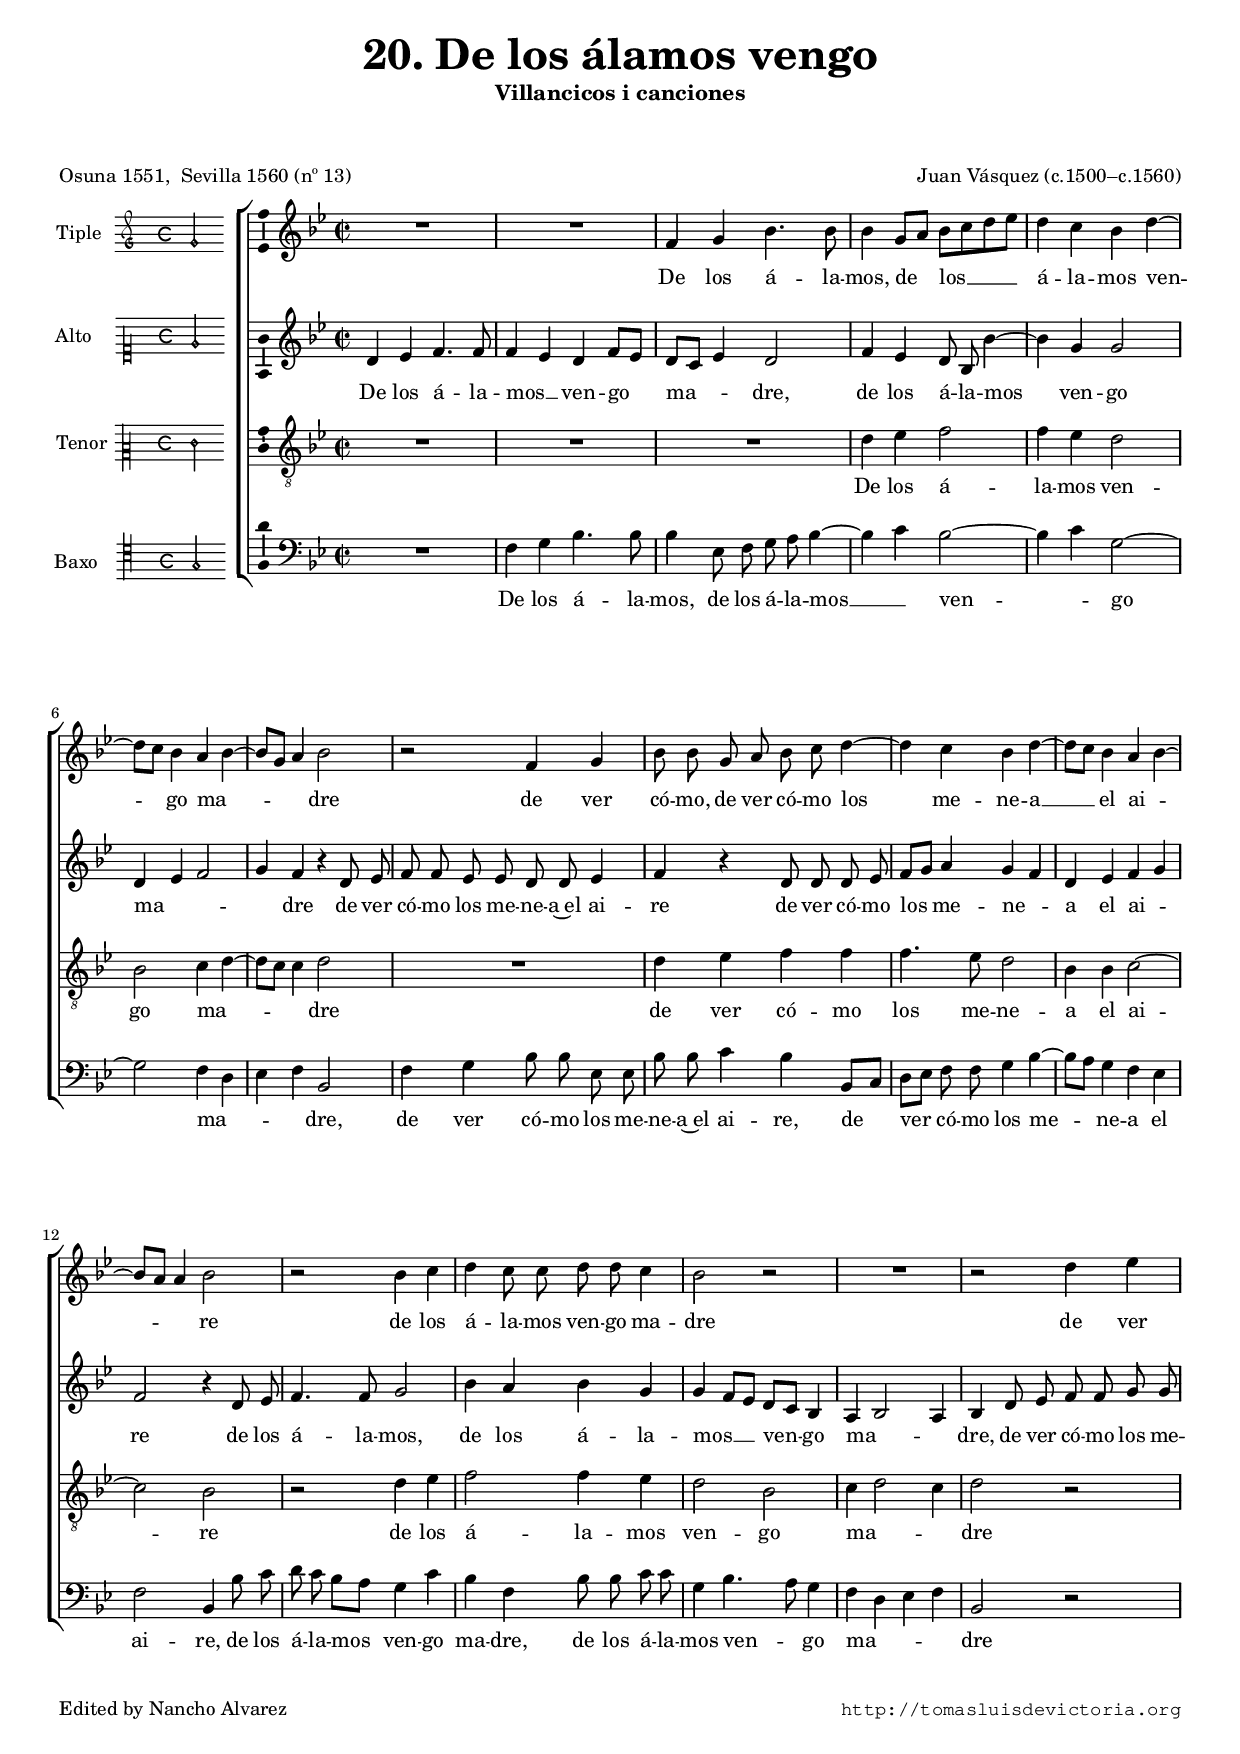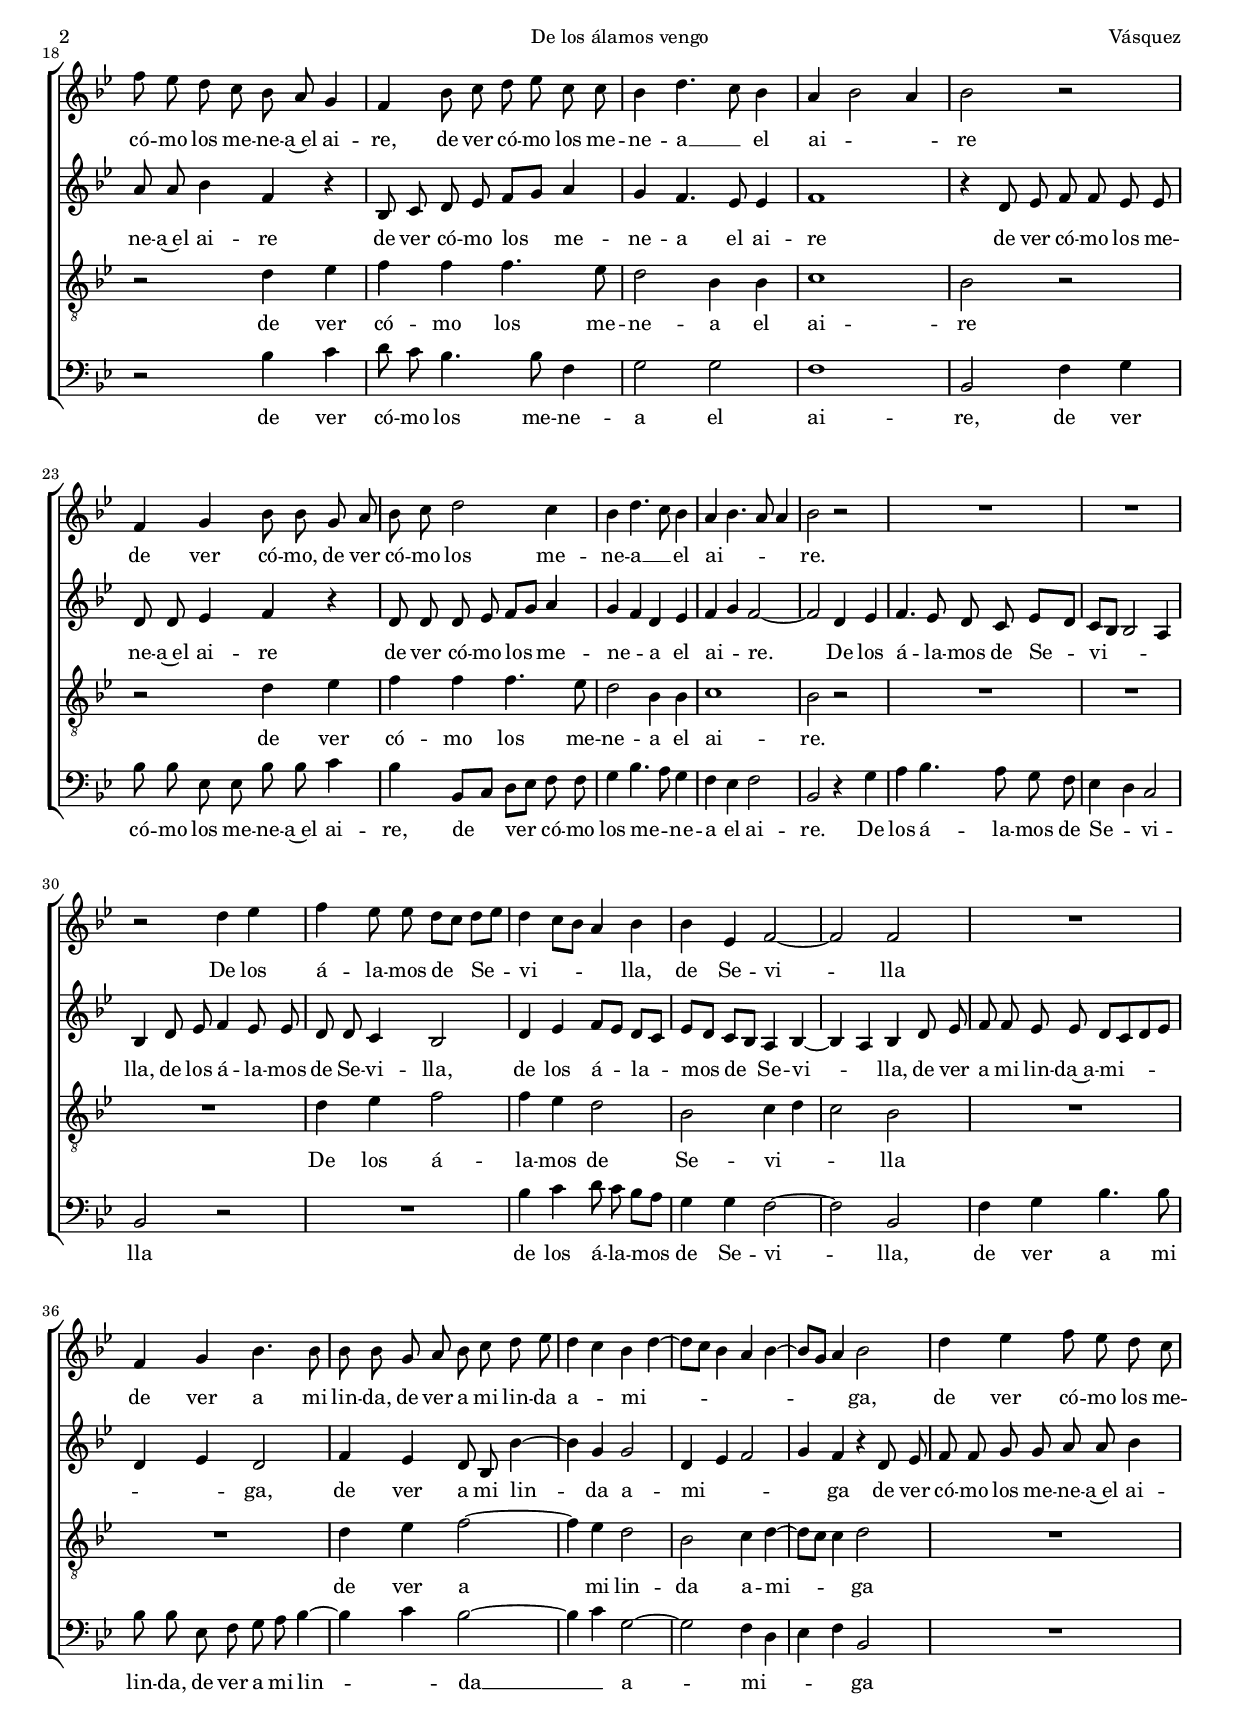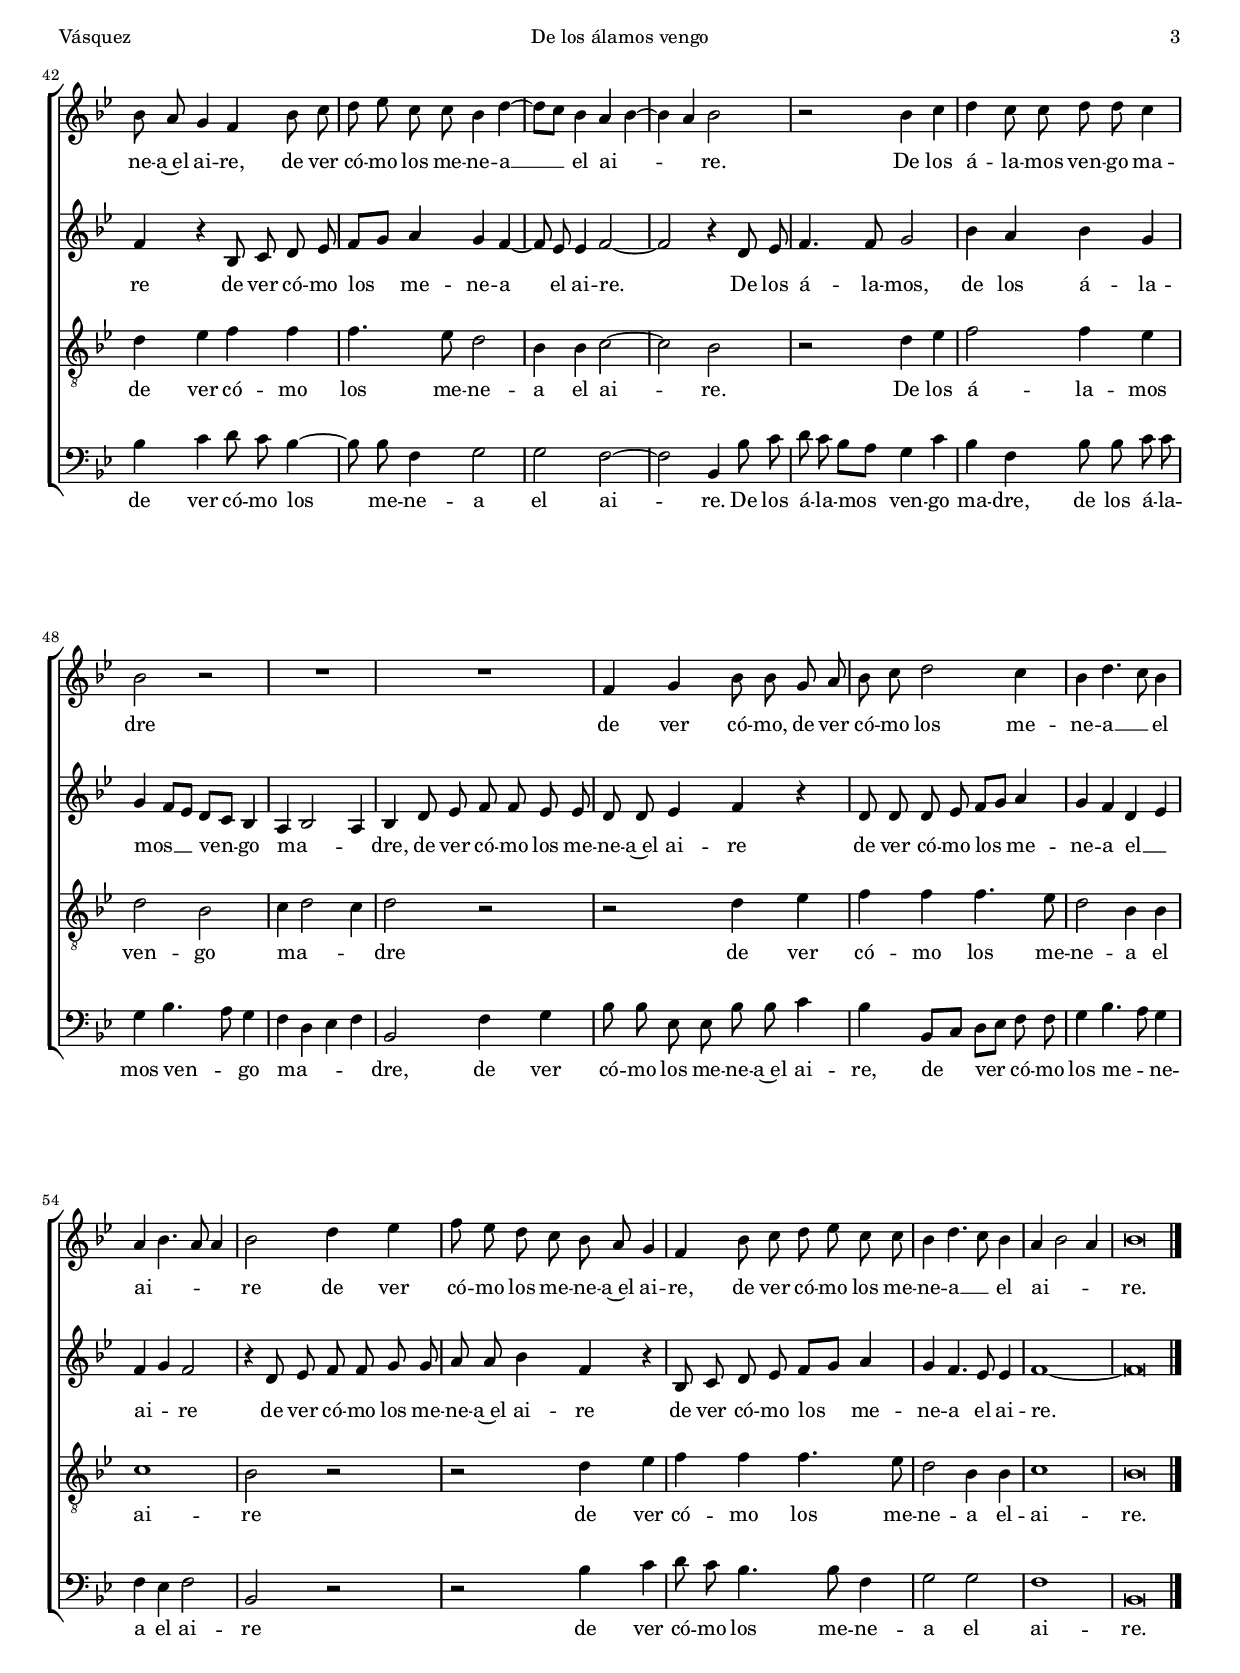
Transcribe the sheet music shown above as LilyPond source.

\version "2.18.0"

#(set-default-paper-size "a4")
#(set-global-staff-size 16.6)
#(ly:set-option 'point-and-click #f)
%mobile -s15.5 -i3.2

italicas=\override LyricText.font-shape = #'italic
rectas=\override LyricText.font-shape = #'upright
ss=\once \set suggestAccidentals = ##t
incipitwidth = 20
mtempo={\tempo 4 = 100}
mtempob={\tempo 4 = 50}


htitle="De los álamos vengo"
hcomposer="Vásquez"

\header {
	title=\markup{\fontsize #3 "20. De los álamos vengo"}
	subtitle="Villancicos i canciones"
	subsubtitle=\markup{\null \vspace #2 }
	composer=\markup{"Juan Vásquez (c.1500–c.1560)"}
        pdfauthor=\composer
	%opus="(-)"
	poet=\markup{"Osuna 1551,  Sevilla 1560 (nº 13)"}
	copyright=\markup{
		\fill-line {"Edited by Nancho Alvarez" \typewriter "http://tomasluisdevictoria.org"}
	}
%	tagline=""
}

global={
	\key g \minor \time 2/2 \skip 1*60 \bar "|."
	% el original creo que está un tono más alto, con notas el doble de largas, en claves altas, y posiblemente para 2 sopranos, alto y tenor
}



cantus=\relative c'{
	R1*2
	f4 g bes4. bes8
	bes4 g8[ a] bes[ c d ees]
	d4 c bes d4 ~
	d8[ c] bes4 a4 bes4 ~
	bes8[ g] a4 bes2
	r2
	f4 g
	bes8 bes g a bes8 c d4 ~
	d c bes d ~
	d8[ c] bes4 a bes ~
	bes8[ a] a4 bes2
	r2 bes4 c
	d4 c8 c d d c4
	bes2 r
	R1
	r2 d4 ees
	f8 ees d c bes a g4
	f bes8 c d ees c c
	bes4 d4. c8 bes4
	a4 bes2 a4
	bes2 r
	f4 g bes8 bes g a
	bes c d2 c4
	bes d4. c8 bes4
	a4 bes4. a8 a4
	bes2 r
	R1*2
	r2 d4 ees
	f ees8 ees d[ c] d[ ees]
	d4 c8[ bes] a4 bes
	bes ees, f2 ~
	f f
	R1
	f4 g bes4. bes8
	bes bes g a bes c d ees
	d4 c bes d ~
	d8[ c] bes4 a bes ~
	bes8[ g] a4 bes2
	d4 ees f8 ees d c
	bes a g4 f bes8 c
	d ees c c bes4 d4 ~
	d8[ c] bes4 a4 bes ~
	bes4 a bes2
	r2 bes4 c
	d4 c8 c d d c4
	bes2 r
	R1*2
	f4 g bes8 bes g a
	bes c d2 c4
	bes4 d4. c8 bes4
	a4 bes4. a8 a4
	bes2 d4 ees
	f8 ees d c bes a g4
	f bes8 c d ees c c
	bes4 d4. c8 bes4
	a4 bes2 a4
	bes\breve*1/2
	
}


altus=\relative c'{
	d4 ees f4. f8
	f4 ees d f8[ ees]
	d[ c] ees4 d2
	f4 ees d8 bes bes'4 ~
	bes4 g g2 
	d4 ees f2 
	g4 f r4 d8 ees
	f f ees ees d d ees4
	f4 r d8 d d ees f[ g] a4 g f
	d ees f g 
	f2 r4 d8 ees
	f4. f8 g2
	bes4 a bes g
	g f8[ ees] d[ c] bes4
	a4 bes2 a4
	bes4 d8 ees f f g g
	a a bes4 f r
	bes,8 c d ees f8[ g] a4
	g4 f4. ees8 ees4 
	f1
	r4 d8 ees f f ees ees
	d d ees4 f r
	d8 d d ees f8[ g] a4
	g4 f d ees4f g f2 ~
	f2 d4 ees4f4. ees8 d c ees[ d]
	c[ bes] bes2 a4
	bes4 d8 ees f4 ees8 ees
	d d c4 bes2
	d4 ees f8[ ees] d[ c] 
	ees[ d] c[ bes]
	a4 bes4 ~
	bes4 a4 bes4 d8 ees
	f f ees ees d[ c d ees]
	d4 ees d2
	f4 ees d8 bes bes'4 ~
	bes4 g g2
	d4 ees f2
	g4 f r4 d8 ees
	f f g g
	a a bes4 f r bes,8 c d ees
	f8[ g] a4 g f ~
	f8 ees8 ees4 f2 ~
	f r4 d8 ees 
	f4. f8 g2
	bes4 a bes g
	g f8[ ees] d[ c] bes4
	a4 bes2 a4
	bes4 d8 ees f f ees ees
	d d ees4 f r
	d8 d d ees f8[ g] a4
	g4 f d ees
	f g f2
	r4 d8 ees f f g g
	a a bes4 f r
	bes,8 c d ees f[ g] a4
	g4 f4. ees8 ees4
	f1 ~
	f\breve*1/2
}

tenor=\relative c'{
	R1*3
	d4 ees
	f2 f4 ees d2
	bes c4 d4 ~
	d8[ c] c4 d2
	R1
	d4 ees f4 f
	f4. ees8 d2
	bes4 bes c2 ~
	c bes 
	r d4 ees
	f2 f4 ees
	d2 bes c4 d2
	c4 d2
	r2 r
	d4 ees f f
	f4. ees8 d2
	bes4 bes
	c1
	bes2 
	r2 r
	d4 ees f f f4. ees8
	d2 
	bes4 bes c1
	bes2
	r2
	R1*3
	d4 ees
	f2 f4 ees
	d2 bes
	c4 d c2
	bes2
	R1*2
	d4 ees4
	f2 ~ f4 ees4
	d2 bes
	c4 d4 ~ d8[ c] c4 d2
	R1
	d4 ees4f4 f f4. ees8
	d2 bes4 bes
	c2 ~ c
	bes2 r d4 ees 
	f2 f4 ees
	d2 bes
	c4 d2 c4
	d2 r
	r d4 ees
	f f f4. ees8
	d2 bes4 bes
	c1
	bes2 r
	r d4 ees
	f f f4. ees8
	d2 bes4 bes
	c1
	bes\breve*1/2
}

bassus=\relative c{
	R1
	f4 g bes4. bes8
	bes4 ees,8 f g a bes4 ~
	bes4 c bes2 ~
	bes4 c g2 ~
	g f4 d
	ees f bes,2
	f'4 g bes8 bes ees, ees
	bes' bes c4 bes4 bes,8[ c]
	d[ ees] f f g4 bes4 ~
	bes8[ a] g4 f ees
	f2 bes,4 bes'8 c
	d c bes[ a] g4 c
	bes4 f bes8 bes c c
	g4 bes4. a8 g4
	f d ees f
	bes,2 r
	r bes'4 c
	d8 c bes4. bes8 f4
	g2 g
	f1
	bes,2 f'4 g
	bes8 bes ees, ees bes' bes c4
	bes bes,8[ c] d[ ees] f f
	g4 bes4. a8 g4
	f ees f2
	bes,2 r4 g'
	a bes4. a8 g f 
	ees4 d c2
	bes r
	R1
	bes'4 c d8 c bes[ a]
	g4 g f2 ~
	f bes,2 
	f'4 g bes4. bes8
	bes bes ees, f g a bes4 ~
	bes c bes2 ~
	bes4 c g2 ~
	g f4 d ees f bes,2 
	R1
	bes'4 c d8 c bes4 ~
	bes8 bes f4 g2
	g f2 ~
	f bes,4 bes'8 c
	d c bes[ a] g4 c
	bes4 f bes8 bes c c
	g4 bes4. a8 g4
	f d ees f
	bes,2 f'4 g
	bes8 bes ees, ees bes' bes c4
	bes4 bes,8[ c] d[ ees] f f
	g4 bes4. a8 g4
	f ees f2
	bes,2 r
	r bes'4 c
	d8 c bes4. bes8 f4
	g2 g
	f1
	bes,\breve*1/2
}

textocantus=\lyricmode{
De los á -- la -- mos,
de los __ á -- la -- mos ven -- go ma -- _ _ dre % vengo, madre
de ver có -- mo, de ver có -- mo los me -- ne -- a __ el ai -- _ _ re
de los á -- la -- mos ven -- go ma -- dre
de ver có -- mo los me -- ne -- a~el ai -- re,
de ver có -- mo los me -- ne -- a __ _ el ai -- _ _ re
de ver có -- mo,
de ver có -- mo los me -- ne -- a __ _ el ai -- _ _ _ re.
De los á -- la -- mos de Se -- vi -- _ _ lla,
de Se -- vi -- lla
de ver a mi lin -- da,
de ver a mi lin -- da a -- _ mi -- _ _ _ _ _ ga,
de ver có -- mo los me -- ne -- a~el ai -- re,
de ver có -- mo los me -- ne -- a __ el ai -- _ _ re.
De los á -- la -- mos ven -- go ma -- dre
de ver có -- mo,
de ver có -- mo los me -- ne -- a __ _ el ai -- _ _ _ re
de ver có -- mo los me -- ne -- a~el ai -- re,
de ver có -- mo los me -- ne -- a __ _ el ai -- _ _ re.
}


textoaltus=\lyricmode{
De los á -- la -- mos __ _ ven -- go
ma -- _ dre,
de los á -- la -- mos ven -- go ma -- _ _ _ dre
de ver có -- mo los me -- ne -- a~el ai -- re
de ver có -- mo los me -- ne -- _ a el ai -- _ re
de los á -- la -- mos,
de los á -- la -- mos __ _ ven -- go ma -- _ _ dre,
de ver có -- mo los me -- ne -- a~el ai -- re
de ver có -- mo los me -- ne -- a el ai -- re
de ver có -- mo los me -- ne -- a~el ai -- re
de ver có -- mo los me -- ne -- _ a el ai -- _ re.
De los á -- la -- mos de Se -- vi -- _ _ lla,
de los á -- la -- mos de Se -- vi -- lla,
de los á -- la -- mos de Se -- vi -- _ lla,
de ver a mi lin -- da~a -- mi -- _ _ ga,
de ver a mi lin -- da a -- mi -- _ _ _ ga
de ver có -- mo los me -- ne -- a~el ai -- re
de ver có -- mo los me -- ne -- a el ai -- re.
De los á -- la -- mos,
de los á -- la -- mos __ _ ven -- go ma -- _ _ dre,
de ver có -- mo los me -- ne -- a~el ai -- re
de ver có -- mo los me -- ne -- a el __ _ ai -- _ re
de ver có -- mo los me -- ne -- a~el ai -- re
de ver có -- mo los me -- ne -- a el ai -- re.
}


textotenor=\lyricmode{
De los á -- la -- mos ven -- go ma -- _ _ dre
de ver có -- mo los me -- ne -- a el ai -- re
de los á -- la -- mos ven -- go ma -- _ _ dre
de ver có -- mo los me -- ne -- a el ai -- re
de ver có -- mo los me -- ne -- a el ai -- re.
De los á -- la -- mos de Se -- vi -- _ _ lla
de ver a mi lin -- da a -- mi -- _ ga
de ver có -- mo los me -- ne -- a el ai -- re.
De los á -- la -- mos ven -- go ma -- _ _ dre
de ver có -- mo los me -- ne -- a el ai -- re
de ver có -- mo los me -- ne -- a el -- ai -- re.
}


textobassus=\lyricmode{
De los á -- la -- mos,
de los á -- la -- mos __ _ ven -- _ go
ma -- _ _ _ dre,
de ver có -- mo los me -- ne -- a~el ai -- re,
de ver có -- mo los me -- ne -- a el ai -- re,
de los á -- la -- mos ven -- go ma -- dre,
de los á -- la -- mos ven -- _ go ma -- _ _ _ dre
de ver có -- mo los me -- ne -- a el ai -- re,
de ver có -- mo los me -- ne -- a~el ai -- re,
de ver có -- mo los me -- _ ne -- a el ai -- re.
De los á -- la -- mos de Se -- _ vi -- lla
de los á -- la -- mos de Se -- vi -- lla,
de ver a mi lin -- da,
de ver a mi lin -- _ da __ _ a -- mi -- _ _ _ ga
de ver có -- mo los me -- ne -- a el ai -- re.
De los á -- la -- mos ven -- go ma -- dre,
de los á -- la -- mos ven -- _ go ma -- _ _ _ dre,
de ver có -- mo los me -- ne -- a~el ai -- re,
de ver có -- mo los me -- _ ne -- a el ai -- re
de ver có -- mo los me -- ne -- a el ai -- re.
}


incipitcantus=\markup{
	\score{
		{ 
		\set Staff.instrumentName="Tiple  "
		\override NoteHead.style = #'neomensural
		\override Staff.TimeSignature.style = #'neomensural
		\cadenzaOn 
		\clef "petrucci-g"
		\key c \major
		\time 4/4
                g'2
		} 

	\layout { line-width=\incipitwidth indent = 0 }
	}
}

incipitaltus=\markup{
	\score{
		{ 
		\set Staff.instrumentName="Alto    "
		\override NoteHead.style = #'neomensural 
		\override Staff.TimeSignature.style = #'neomensural
		\cadenzaOn 
		\clef "petrucci-c1"
		\key c \major
		\time 4/4
                e'2
		} 
	\layout { line-width=\incipitwidth indent = 0 }
	}
}


incipittenor=\markup{
	\score{
		{ 
		\set Staff.instrumentName="Tenor "
		\override NoteHead.style = #'neomensural 
		\override Staff.TimeSignature.style = #'neomensural
		\cadenzaOn 
		\clef "petrucci-c2"
		\key c \major
		\time 4/4
                e'2
		} 
	\layout { line-width=\incipitwidth indent=0 }
	}
}

incipitbassus=\markup{
	\score{
		{ 
		\set Staff.instrumentName="Baxo   "
		\override NoteHead.style = #'neomensural
		\override Staff.TimeSignature.style = #'neomensural
		\cadenzaOn 
		\clef "petrucci-c4"
		\key c \major
		\time 4/4
                g2
		} 
	\layout { line-width=\incipitwidth indent = 0 }
	}
}

\score {\transpose c' c'{
\new ChoirStaff<<

	\new Staff <<\global
	\new Voice="v1" {
		\set Staff.instrumentName=\incipitcantus
		\clef "treble"
		\cantus }
	\new Lyrics \lyricsto "v1" {\textocantus }
	>>

	\new Staff <<\global
	\new Voice="v2" {
		\set Staff.instrumentName=\incipitaltus
		\clef "treble"
		\altus }
	\new Lyrics \lyricsto "v2" {\textoaltus }
	>>
	
	\new Staff <<\global
	\new Voice="v3" {
		\set Staff.instrumentName=\incipittenor
		\clef "G_8"
		\tenor }
	\new Lyrics \lyricsto "v3" {\textotenor }
	>>

	\new Staff <<\global
	\new Voice="v4" {
		\set Staff.instrumentName=\incipitbassus
		\clef "bass"
		\bassus }
	\new Lyrics \lyricsto "v4" {\textobassus }
	>>
	
>>

	} % transpose

\layout{ 
	\context {\Lyrics 
		\override VerticalAxisGroup.staff-affinity = #UP
		\override VerticalAxisGroup.nonstaff-relatedstaff-spacing =
			#'((basic-distance . 0) (minimum-distance . 0) (padding . 1))
		%\override LyricText.font-size = #1.2
		\override LyricHyphen.minimum-distance = #0.5
	}
	\context {\Score 
		tempoHideNote = ##t
		\override BarNumber.padding = #2 
	}
	\context {\Voice 
		%melismaBusyProperties = #'()
		autoBeaming = ##f
	}
	\context {\Staff 
                %\RemoveEmptyStaves
                %\override VerticalAxisGroup.remove-first = ##t
		\override VerticalAxisGroup.staff-staff-spacing =
			#'((basic-distance . 11) (minimum-distance . 0) (padding . 1))
		\consists Ambitus_engraver 
		\override LigatureBracket.padding = #1
	}
}

%\midi { \mtempo }

}


\paper{
	evenHeaderMarkup=\markup  \fill-line { \fromproperty #'page:page-number-string \htitle \hcomposer }
	oddHeaderMarkup= \markup  \fill-line { \on-the-fly #not-first-page \hcomposer \on-the-fly #not-first-page \htitle \on-the-fly #not-first-page \fromproperty #'page:page-number-string }
	%system-count=20
	%page-count = 8
	ragged-last-bottom = ##f
	indent=3.2\cm
	system-system-spacing =
	#'((basic-distance . 20) (minimum-distance . 0) (padding . 5))
	top-system-spacing = % header
	#'((basic-distance . 8) (minimum-distance . 0) (padding . 0))
	last-bottom-spacing = % footer
	#'((basic-distance . 12) (minimum-distance . 0) (padding . 0))
        markup-system-spacing.padding = #1.5
}
